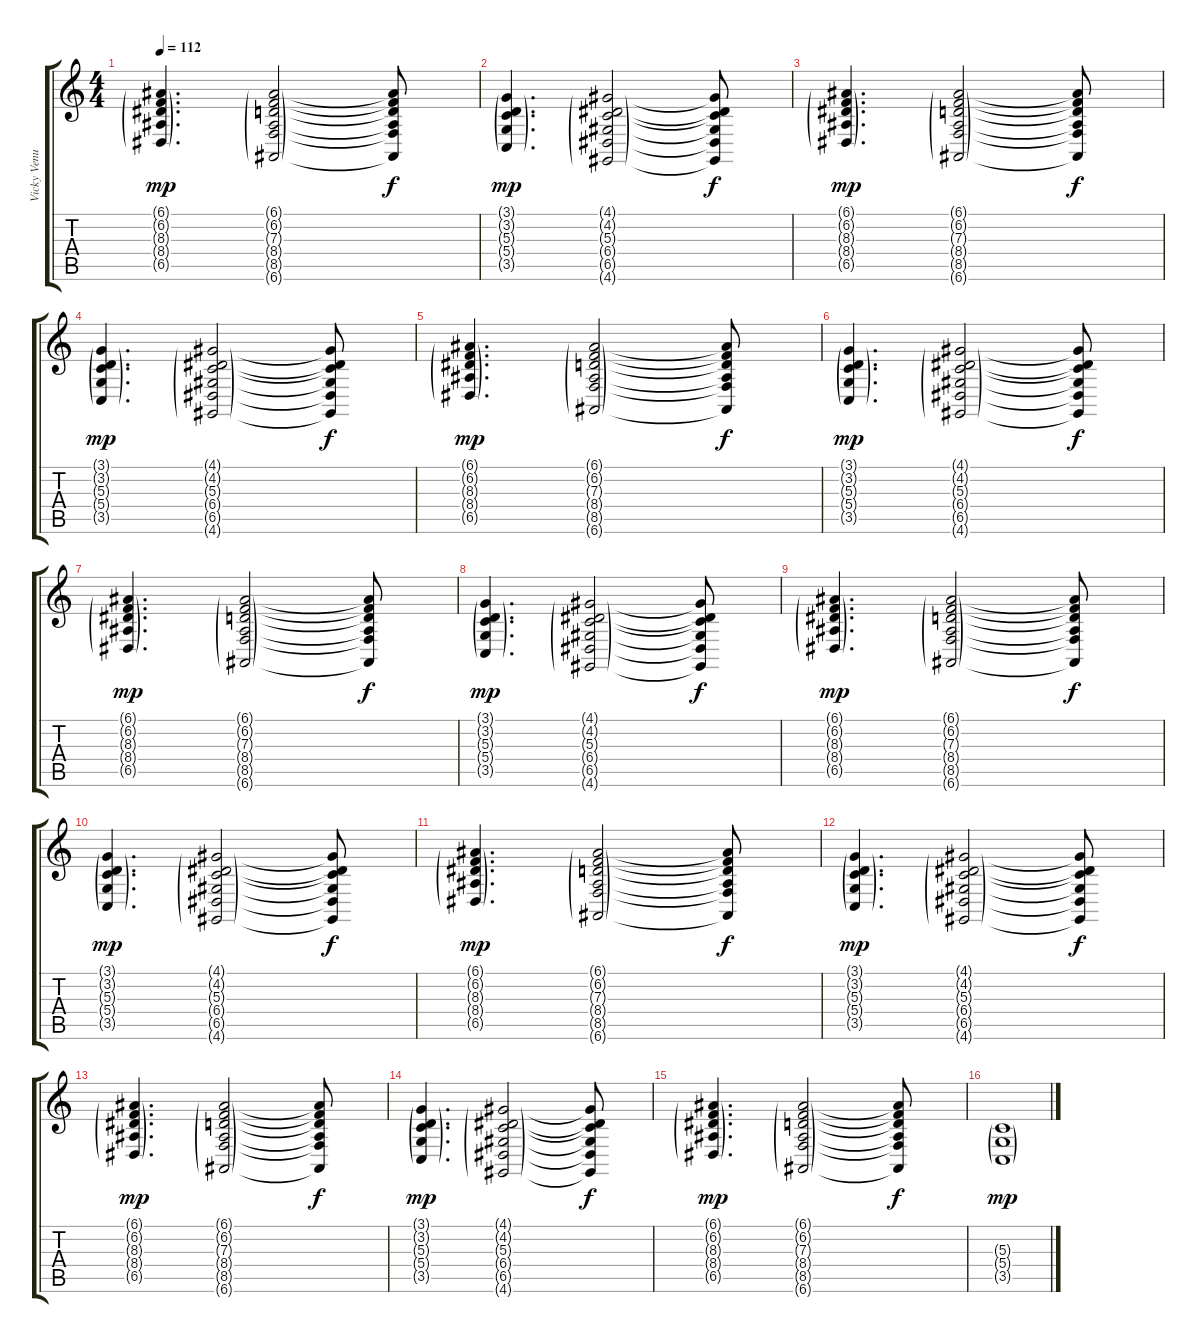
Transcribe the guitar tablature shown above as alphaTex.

\track ("Vicky Venus" "Vicky Venu") {instrument lead1square}
\staff {score tabs}
\tuning (E4 B3 G3 D3 A2 E2) {hide}
\ts (4 4)
\tempo 112
\clef g2
\ks c
(6.1{g} 6.2{g} 8.3{g} 8.4{g} 6.5{g}).4{d dy mp} (6.1{g} 6.2{g} 7.3{g} 8.4{g} 8.5{g} 6.6{g}).2 (6.1{t} 6.2{t} 7.3{t} 8.4{t} 8.5{t} 6.6{t}).8{dy f} |
(3.1{g} 3.2{g} 5.3{g} 5.4{g} 3.5{g}).4{d dy mp} (4.1{g} 4.2{g} 5.3{g} 6.4{g} 6.5{g} 4.6{g}).2 (4.1{t} 4.2{t} 5.3{t} 6.4{t} 6.5{t} 4.6{t}).8{dy f} |
(6.1{g} 6.2{g} 8.3{g} 8.4{g} 6.5{g}).4{d dy mp} (6.1{g} 6.2{g} 7.3{g} 8.4{g} 8.5{g} 6.6{g}).2 (6.1{t} 6.2{t} 7.3{t} 8.4{t} 8.5{t} 6.6{t}).8{dy f} |
(3.1{g} 3.2{g} 5.3{g} 5.4{g} 3.5{g}).4{d dy mp} (4.1{g} 4.2{g} 5.3{g} 6.4{g} 6.5{g} 4.6{g}).2 (4.1{t} 4.2{t} 5.3{t} 6.4{t} 6.5{t} 4.6{t}).8{dy f} |
(6.1{g} 6.2{g} 8.3{g} 8.4{g} 6.5{g}).4{d dy mp} (6.1{g} 6.2{g} 7.3{g} 8.4{g} 8.5{g} 6.6{g}).2 (6.1{t} 6.2{t} 7.3{t} 8.4{t} 8.5{t} 6.6{t}).8{dy f} |
(3.1{g} 3.2{g} 5.3{g} 5.4{g} 3.5{g}).4{d dy mp} (4.1{g} 4.2{g} 5.3{g} 6.4{g} 6.5{g} 4.6{g}).2 (4.1{t} 4.2{t} 5.3{t} 6.4{t} 6.5{t} 4.6{t}).8{dy f} |
(6.1{g} 6.2{g} 8.3{g} 8.4{g} 6.5{g}).4{d dy mp} (6.1{g} 6.2{g} 7.3{g} 8.4{g} 8.5{g} 6.6{g}).2 (6.1{t} 6.2{t} 7.3{t} 8.4{t} 8.5{t} 6.6{t}).8{dy f} |
(3.1{g} 3.2{g} 5.3{g} 5.4{g} 3.5{g}).4{d dy mp} (4.1{g} 4.2{g} 5.3{g} 6.4{g} 6.5{g} 4.6{g}).2 (4.1{t} 4.2{t} 5.3{t} 6.4{t} 6.5{t} 4.6{t}).8{dy f} |
(6.1{g} 6.2{g} 8.3{g} 8.4{g} 6.5{g}).4{d dy mp} (6.1{g} 6.2{g} 7.3{g} 8.4{g} 8.5{g} 6.6{g}).2 (6.1{t} 6.2{t} 7.3{t} 8.4{t} 8.5{t} 6.6{t}).8{dy f} |
(3.1{g} 3.2{g} 5.3{g} 5.4{g} 3.5{g}).4{d dy mp} (4.1{g} 4.2{g} 5.3{g} 6.4{g} 6.5{g} 4.6{g}).2 (4.1{t} 4.2{t} 5.3{t} 6.4{t} 6.5{t} 4.6{t}).8{dy f} |
(6.1{g} 6.2{g} 8.3{g} 8.4{g} 6.5{g}).4{d dy mp} (6.1{g} 6.2{g} 7.3{g} 8.4{g} 8.5{g} 6.6{g}).2 (6.1{t} 6.2{t} 7.3{t} 8.4{t} 8.5{t} 6.6{t}).8{dy f} |
(3.1{g} 3.2{g} 5.3{g} 5.4{g} 3.5{g}).4{d dy mp} (4.1{g} 4.2{g} 5.3{g} 6.4{g} 6.5{g} 4.6{g}).2 (4.1{t} 4.2{t} 5.3{t} 6.4{t} 6.5{t} 4.6{t}).8{dy f} |
(6.1{g} 6.2{g} 8.3{g} 8.4{g} 6.5{g}).4{d dy mp} (6.1{g} 6.2{g} 7.3{g} 8.4{g} 8.5{g} 6.6{g}).2 (6.1{t} 6.2{t} 7.3{t} 8.4{t} 8.5{t} 6.6{t}).8{dy f} |
(3.1{g} 3.2{g} 5.3{g} 5.4{g} 3.5{g}).4{d dy mp} (4.1{g} 4.2{g} 5.3{g} 6.4{g} 6.5{g} 4.6{g}).2 (4.1{t} 4.2{t} 5.3{t} 6.4{t} 6.5{t} 4.6{t}).8{dy f} |
(6.1{g} 6.2{g} 8.3{g} 8.4{g} 6.5{g}).4{d dy mp} (6.1{g} 6.2{g} 7.3{g} 8.4{g} 8.5{g} 6.6{g}).2 (6.1{t} 6.2{t} 7.3{t} 8.4{t} 8.5{t} 6.6{t}).8{dy f} |
(5.3{g} 5.4{g} 3.5{g}).1{dy mp}
